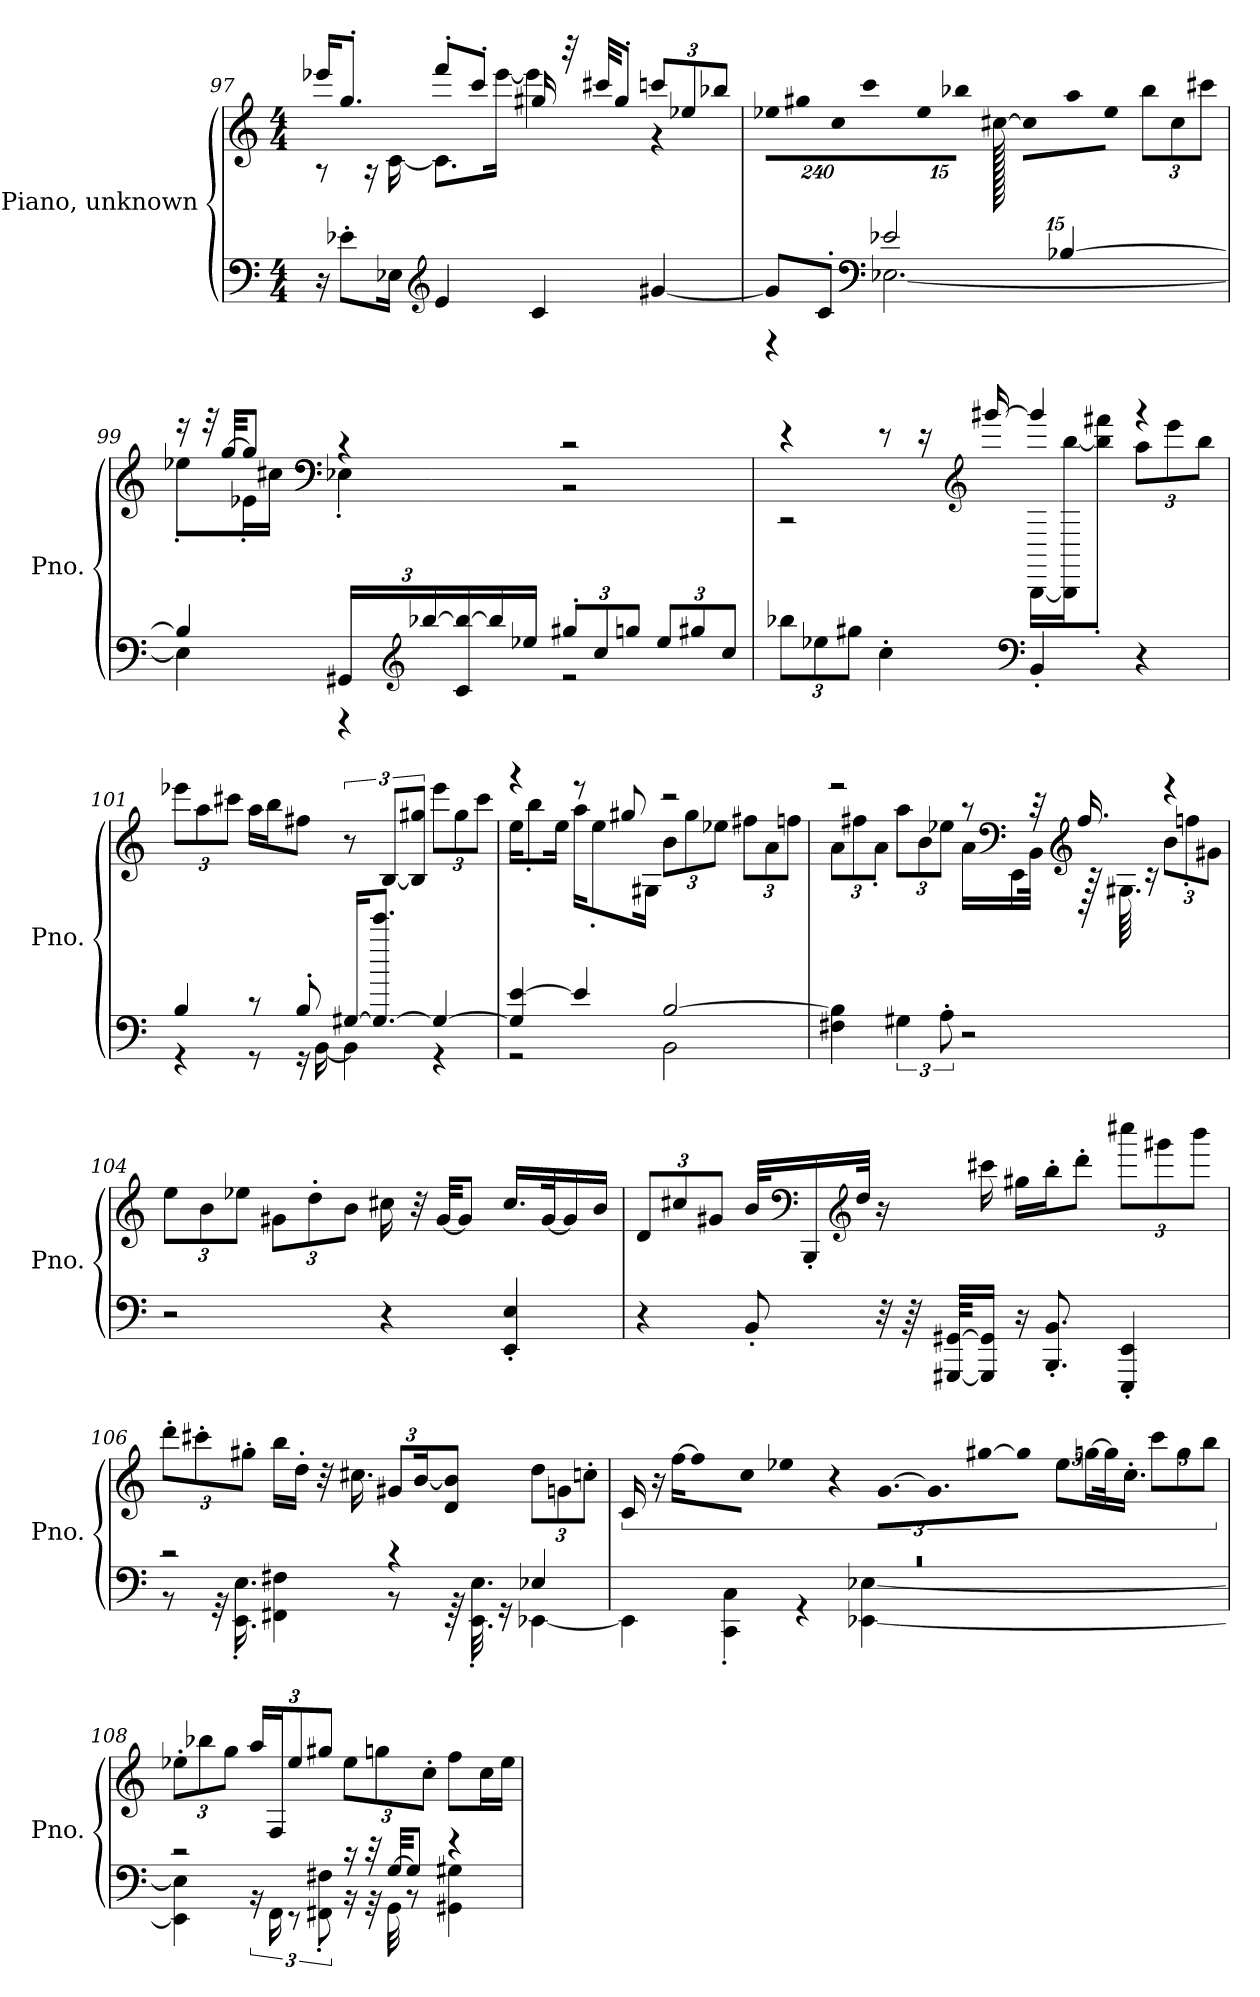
**kern	**kern
*part1	*part1
*staff2	*staff1
*I"Piano, unknown	*
*I'Pno.	*
*clefF4	*clefG2
*k[]	*k[]
*M4/4	*M4/4
=97	=97
*	*^
16r	16eee-X/KL	8r
8e-X'\L	8.gg'/J	.
.	.	16r
16E-X\Jk	.	[16c\
*clefG2	*	*
4e-/	8fff'/L	8.c\L]
.	8ccc'/J	.
.	.	[16eee-\Jk
4c/	16gg#X/	4eee-\]
.	32r	.
.	32ccc#X/KKL	.
.	8gg#'/J	.
*	*Xbrackettup	*
[4g#X/	12cccn/L	4r
.	12ee-X/	.
.	12bb-X/J	.
*	*v	*v
!!LO:LB:g=z
=98	=98
*^	*
!	!	!LO:N:vis=16
8g#/L]	4r	1920%137ee-X\LL
!	!	!LO:N:vis=16
.	.	1920%137gg#X\
8c'/J	.	.
!	!	!LO:N:vis=16
.	.	1920%137cc\J
!	!	!LO:N:vis=8
.	.	960%137ccc\
*clefF4	*	*
2e-X/	[2.E-X\	.
.	.	1920ryy
!	!	!LO:N:vis=16
.	.	1920%137ee-\L
!	!	!LO:N:vis=16
.	.	1920%137bb-X\JJ
.	.	[1920cc#X\
.	.	640%53cc#\L]
.	.	12aa\
.	.	12ee-\J
[4B-X/	.	12bb-\L
.	.	12cc#\
.	.	12ccc#X\J
=99	=99	=99
*	*	*^
4B-/]	4E-\]	16r	8ee-X'\L
.	.	32r	.
.	.	[32gg/KKL	.
.	.	8gg/J]	16e-X'\L
.	.	.	16cc#X\JJ
*	*	*clefF4	*
*Xbrackettup	*	*	*
24GG#X/LL	4r	4r	4E-X'\
*clefG2	*	*	*
[24bb-X/	.	.	.
24c/ 24bb-/_	.	.	.
16bb-/]	.	.	.
16ee-X/JJ	.	.	.
12gg#X'/L	2r	2r	2r
12cc/	.	.	.
12ggn/J	.	.	.
12ee-/L	.	.	.
12gg#X/	.	.	.
12cc/J	.	.	.
*v	*v	*	*
!!LO:LB:g=z	!!
=100	=100	=100
12bb-X\L	4r	2r
12ee-X\	.	.
12gg#X\J	.	.
4cc'\	8r	.
.	16r	.
*	*clefG2	*
.	[16ggg#X/	.
*clefF4	*	*
4BB'/	4ggg#/]	[16BBB\LL
.	.	16BBB\] [16bb\J
.	.	8bb\]' 8fff#X\'J
4r	4r	12aa\L
.	.	12eee\
.	.	12bb\J
*	*v	*v
=101	=101
*^	*
4B/	4r	12eee-X\L
.	.	12aa\
.	.	12ccc#X\J
8r	8r	16aa\LL
.	.	16bb\J
8B'/	16r	8ff#X\J
.	[16BB\	.
*	*	*brackettup
[16G#X/KL	4BB\]	12r
8.G#/_ 8.eee/J	.	.
.	.	[12B/L
.	.	12B/] 12gg#X/J
*	*	*Xbrackettup
4G#/_	4r	12eee-\L
.	.	12gg#\
.	.	12ccc#\J
!!LO:PB:g=z
=102	=102	=102
*	*	*^
4G#/] [4e/	2r	4r	16ee\KL
.	.	.	8bb'\
.	.	.	16ee\Jk
4e/]	.	8r	16aa\KL
.	.	.	8ee'\
.	.	8gg#X/	.
.	.	.	16G#X\Jk
[2B/	2BB\	2r	12b\L
.	.	.	12gg#\
.	.	.	12ee-X\J
.	.	.	12ff#X\L
.	.	.	12a\
.	.	.	12ffn\J
*v	*v	*	*
=103	=103	=103
4F#X\ 4B\]	2r	12a\L
.	.	12ff#X\
.	.	12a'\J
*brackettup	*	*
6G#X\	.	12aa\L
.	.	12b\
12A'\	.	12ee-X\J
2r	8r	16a\LL
*	*clefF4	*
.	.	16EE\
.	32r	32BB\JJk
*	*clefG2	*
.	16.ff#/	128r
.	.	64.G#X\
.	.	16r
.	4r	12b\L
.	.	12ffn'\
.	.	12g#X\J
*	*v	*v
!!LO:LB:g=z
=104	=104
2r	12ee\L
.	12b\
.	12ee-X\J
.	12g#X\L
.	12dd'\
.	12b\J
4r	16cc#X\
.	32r
.	[32g#/KKL
.	8g#/J]
4EE/' 4E/'	16.cc#/LL
.	[32g#/K
.	16g#/]
.	16b/JJ
=105	=105
4r	12d/L
.	12cc#X/
.	12g#X/J
8BB'/	32b/KLL
*	*clefF4
.	16BBB'/
*	*clefG2
.	32dd/JJk
32r	16r
64r	.
[64GGG#X/ [64GG#X/KKLL	.
16GGG#/] 16GG#/]JJ	16ccc#X\
16r	16gg#X\LL
8.BBB/' 8.BB/'	16bb'\J
.	8ddd'\J
4EEE/' 4EE/'	12cccc#X\L
.	12ggg#X\
.	12bbb\J
!!LO:LB:g=z
=106	=106
*^	*
2r	8r	12ddd'\L
.	.	12ccc#X'\
.	32r	.
.	16.EE\' 16.E\'	.
.	.	12gg#X'\J
.	4FF#X\ 4F#X\	16bb\LL
.	.	16dd'\JJ
.	.	32r
.	.	16.cc#X\
4r	8r	12g#X/L
.	.	[24b/K
.	64r	8d/ 8b/]J
.	32.EE\' 32.E\'	.
.	16r	.
4E-X/	[4EE-X\	12dd\L
.	.	12gn\
.	.	12ccn'\J
=107	=107	=107
*	*	*brackettup
1r	4EE-\]	24c/
.	.	24r
.	.	[24ff\LL
.	.	16ff\]
.	.	16cc\JJ
.	4CC\' 4C\'	16ee-X\
.	.	64r
.	.	[32.g\LLL
.	.	32.g\]
.	.	[64gg#X\JK
.	.	16gg#\JJ]
*	*	*Xbrackettup
.	4r	12ee-\L
.	.	[24ggn\L
.	.	32gg\K]
.	.	16.cc'\JJ
.	[4EE-X\ [4E-X\	12ccc\L
.	.	12gg\
.	.	12bb\J
!!LO:LB:g=z
=108	=108	=108
2r	4EE-\] 4E-\]	12ee-X'\L
.	.	12bb-X\
.	.	12gg\J
.	24r	24aa/LL
.	24FF\	24F/J
.	12r	12ee-/
.	12FF#X\' 12F#X\'	12gg#X/J
16r	16r	12ee-\L
32r	32r	.
.	.	12ggn\
[32G/KKL	32GG\	.
8G/J]	8r	.
.	.	12cc'\J
4r	4GG#X\ 4G#X\	8ff\L
.	.	16cc\L
.	.	16ee-\JJ
*v	*v	*
=	=
*-	*-
